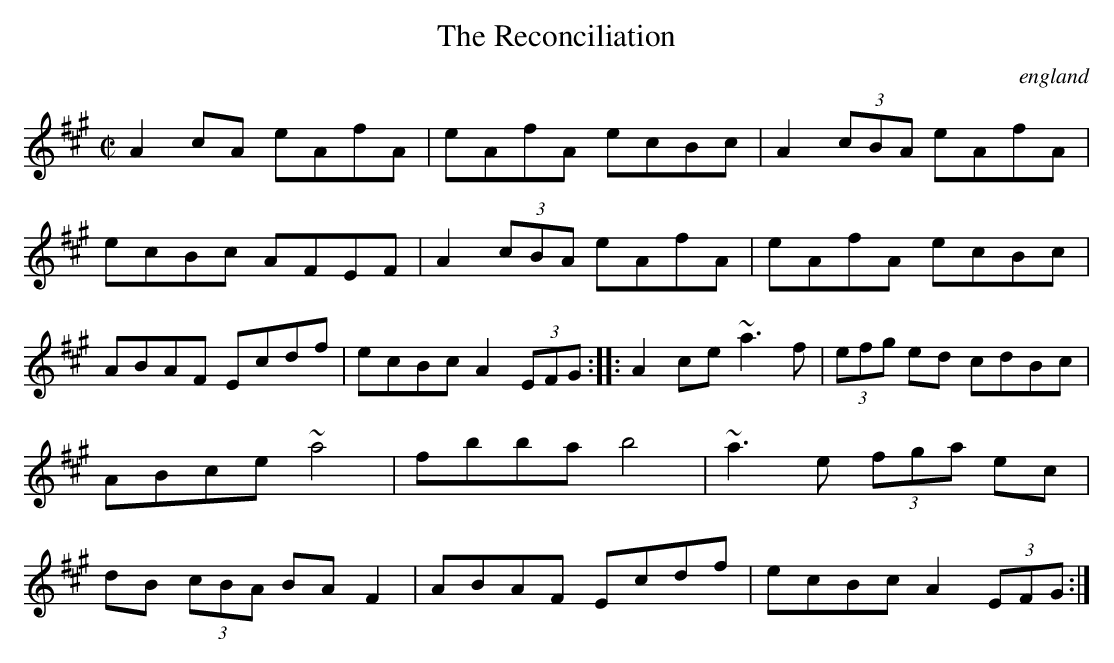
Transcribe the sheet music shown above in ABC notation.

X:1
T:Reconciliation, The
O:england
M:C|
K:A
A2cA eAfA|eAfA ecBc|A2 (3cBA eAfA|ecBc AFEF|\
A2 (3cBA eAfA|eAfA ecBc|ABAF Ecdf|ecBc A2 (3EFG::\
A2 ce ~a3f|(3efg ed cdBc|ABce ~a4|fbba b4|\
~a3e (3fga ec|dB (3cBA BAF2|ABAF Ecdf|ecBc A2(3EFG:|
